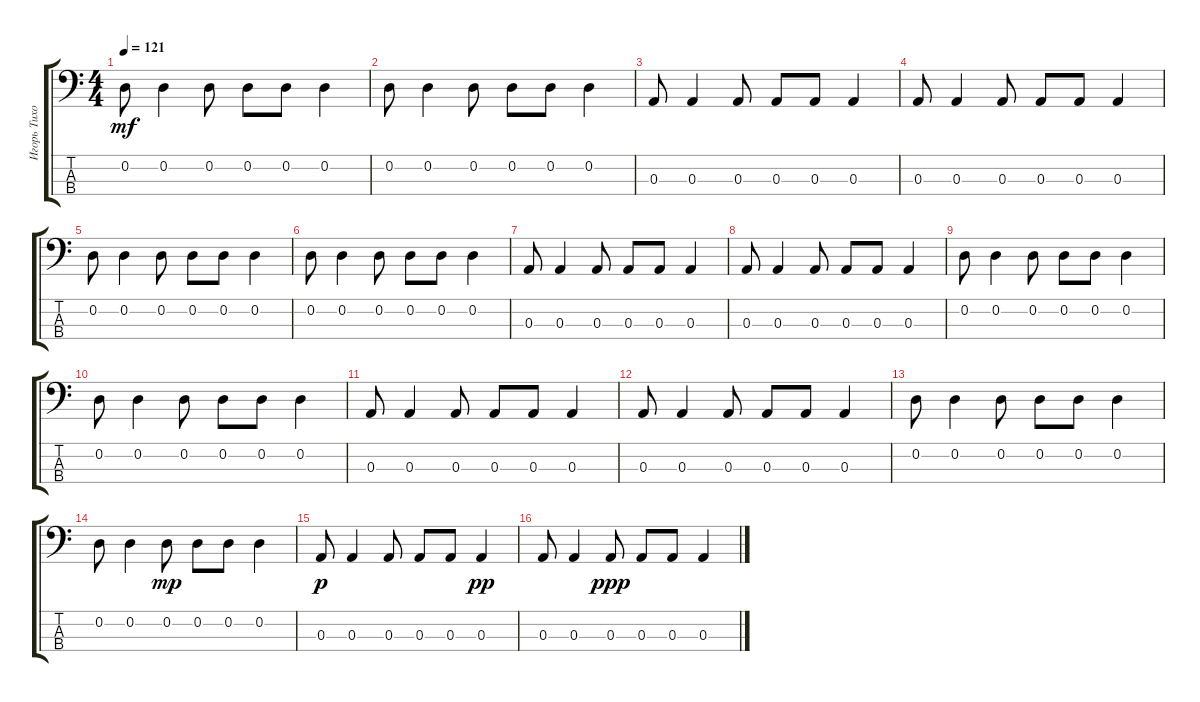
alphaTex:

\track ("Игорь Тихомиров" "Игорь Тихо") {instrument slapbass1}
\staff {score tabs}
\tuning (G2 D2 A1 E1) {hide}
\ts (4 4)
\tempo 121
\clef f4
\ks c
0.2.8{dy mf} 0.2.4 0.2.8 0.2.8 0.2.8 0.2.4 |
0.2.8 0.2.4 0.2.8 0.2.8 0.2.8 0.2.4 |
0.3.8 0.3.4 0.3.8 0.3.8 0.3.8 0.3.4 |
0.3.8 0.3.4 0.3.8 0.3.8 0.3.8 0.3.4 |
0.2.8 0.2.4 0.2.8 0.2.8 0.2.8 0.2.4 |
0.2.8 0.2.4 0.2.8 0.2.8 0.2.8 0.2.4 |
0.3.8 0.3.4 0.3.8 0.3.8 0.3.8 0.3.4 |
0.3.8 0.3.4 0.3.8 0.3.8 0.3.8 0.3.4 |
0.2.8 0.2.4 0.2.8 0.2.8 0.2.8 0.2.4 |
0.2.8 0.2.4 0.2.8 0.2.8 0.2.8 0.2.4 |
0.3.8 0.3.4 0.3.8 0.3.8 0.3.8 0.3.4 |
0.3.8 0.3.4 0.3.8 0.3.8 0.3.8 0.3.4 |
0.2.8 0.2.4 0.2.8 0.2.8 0.2.8 0.2.4 |
0.2.8 0.2.4 0.2.8{dy mp} 0.2.8 0.2.8 0.2.4 |
0.3.8{dy p} 0.3.4 0.3.8 0.3.8 0.3.8 0.3.4{dy pp} |
0.3.8 0.3.4 0.3.8{dy ppp} 0.3.8 0.3.8 0.3.4
